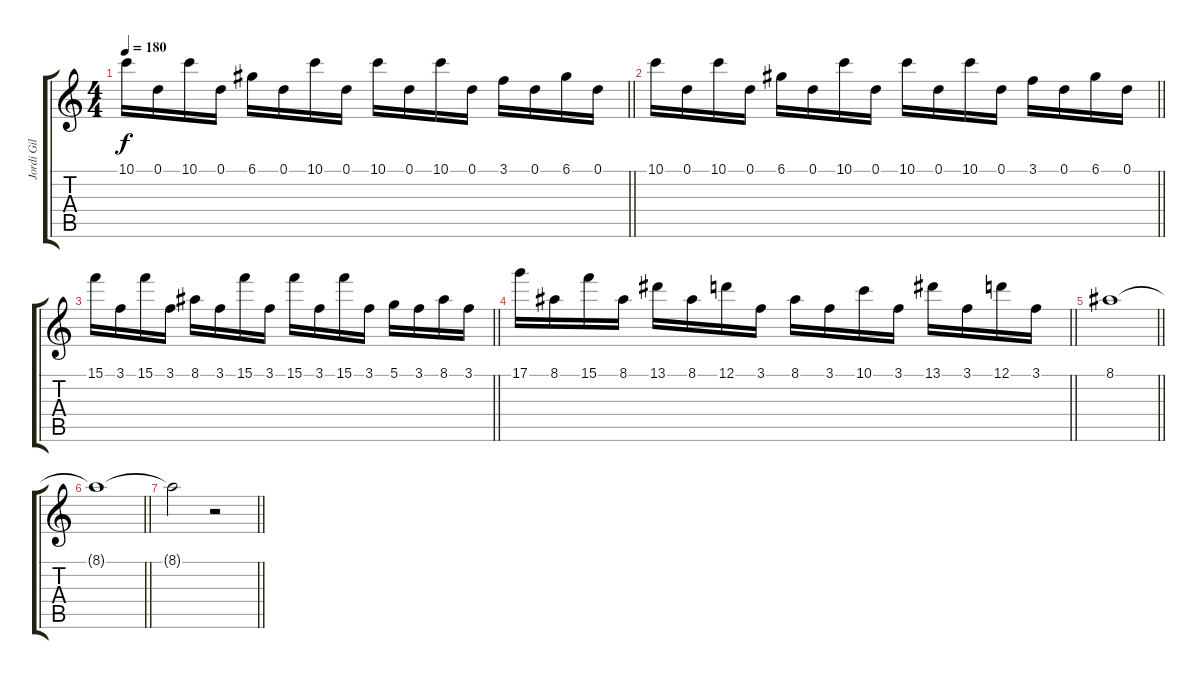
\track ("Jordi Gil" "Jordi Gil") {instrument overdrivenguitar}
\staff {score tabs}
\tuning (D4 A3 F3 C3 G2 C2) {hide}
\ts (4 4)
\tempo 180
\clef g2
\barLineRight lightlight
\ks c
10.1.16{dy f} 0.1.16 10.1.16 0.1.16 6.1.16 0.1.16 10.1.16 0.1.16 10.1.16 0.1.16 10.1.16 0.1.16 3.1.16 0.1.16 6.1.16 0.1.16 |
\barLineRight lightlight
10.1.16 0.1.16 10.1.16 0.1.16 6.1.16 0.1.16 10.1.16 0.1.16 10.1.16 0.1.16 10.1.16 0.1.16 3.1.16 0.1.16 6.1.16 0.1.16 |
\barLineRight lightlight
15.1.16 3.1.16 15.1.16 3.1.16 8.1.16 3.1.16 15.1.16 3.1.16 15.1.16 3.1.16 15.1.16 3.1.16 5.1.16 3.1.16 8.1.16 3.1.16 |
\barLineRight lightlight
17.1.16 8.1.16 15.1.16 8.1.16 13.1.16 8.1.16 12.1.16 3.1.16 8.1.16 3.1.16 10.1.16 3.1.16 13.1.16 3.1.16 12.1.16 3.1.16 |
\barLineRight lightlight
8.1.1 |
\barLineRight lightlight
8.1{t}.1 |
\barLineRight lightlight
8.1{t}.2 r.2
